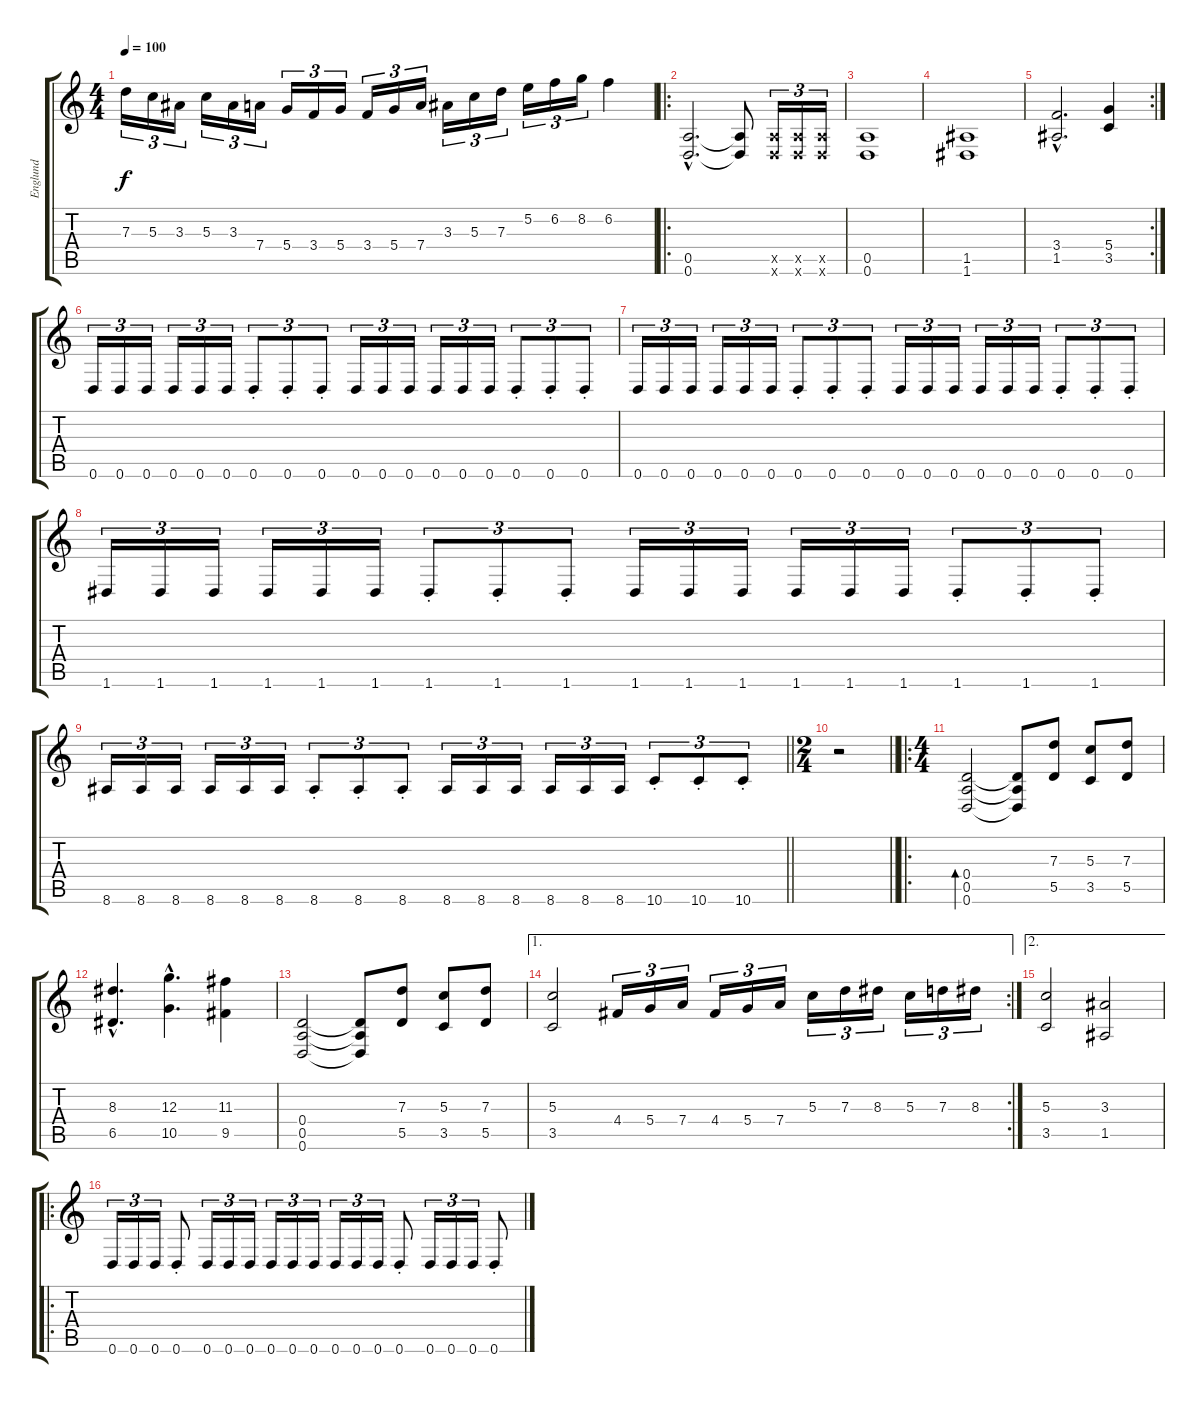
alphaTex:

\track ("Englund" "Englund") {instrument overdrivenguitar}
\staff {score tabs}
\tuning (E4 B3 G3 D3 A2 D2) {hide}
\ts (4 4)
\tempo 100
\clef g2
\ks c
7.3.16{tu (3 2) dy f} 5.3.16{tu (3 2)} 3.3.16{tu (3 2)} 5.3.16{tu (3 2)} 3.3.16{tu (3 2)} 7.4.16{tu (3 2)} 5.4.16{tu (3 2)} 3.4.16{tu (3 2)} 5.4.16{tu (3 2)} 3.4.16{tu (3 2)} 5.4.16{tu (3 2)} 7.4.16{tu (3 2)} 3.3.16{tu (3 2)} 5.3.16{tu (3 2)} 7.3.16{tu (3 2)} 5.2.16{tu (3 2)} 6.2.16{tu (3 2)} 8.2.16{tu (3 2)} 6.2.4 |
\ro
(0.5{hac} 0.6{hac}).2{d} (0.5{t} 0.6{t}).8 (0.5{x} 0.6{x}).16{tu (3 2)} (0.5{x} 0.6{x}).16{tu (3 2)} (0.5{x} 0.6{x}).16{tu (3 2)} |
(0.5 0.6).1 |
(1.5 1.6).1 |
\rc 2
(3.4{hac} 1.5{hac}).2{d} (5.4 3.5).4 |
0.6.16{tu (3 2)} 0.6.16{tu (3 2)} 0.6.16{tu (3 2)} 0.6.16{tu (3 2)} 0.6.16{tu (3 2)} 0.6.16{tu (3 2)} 0.6{st}.8{tu (3 2)} 0.6{st}.8{tu (3 2)} 0.6{st}.8{tu (3 2)} 0.6.16{tu (3 2)} 0.6.16{tu (3 2)} 0.6.16{tu (3 2)} 0.6.16{tu (3 2)} 0.6.16{tu (3 2)} 0.6.16{tu (3 2)} 0.6{st}.8{tu (3 2)} 0.6{st}.8{tu (3 2)} 0.6{st}.8{tu (3 2)} |
0.6.16{tu (3 2)} 0.6.16{tu (3 2)} 0.6.16{tu (3 2)} 0.6.16{tu (3 2)} 0.6.16{tu (3 2)} 0.6.16{tu (3 2)} 0.6{st}.8{tu (3 2)} 0.6{st}.8{tu (3 2)} 0.6{st}.8{tu (3 2)} 0.6.16{tu (3 2)} 0.6.16{tu (3 2)} 0.6.16{tu (3 2)} 0.6.16{tu (3 2)} 0.6.16{tu (3 2)} 0.6.16{tu (3 2)} 0.6{st}.8{tu (3 2)} 0.6{st}.8{tu (3 2)} 0.6{st}.8{tu (3 2)} |
1.6.16{tu (3 2)} 1.6.16{tu (3 2)} 1.6.16{tu (3 2)} 1.6.16{tu (3 2)} 1.6.16{tu (3 2)} 1.6.16{tu (3 2)} 1.6{st}.8{tu (3 2)} 1.6{st}.8{tu (3 2)} 1.6{st}.8{tu (3 2)} 1.6.16{tu (3 2)} 1.6.16{tu (3 2)} 1.6.16{tu (3 2)} 1.6.16{tu (3 2)} 1.6.16{tu (3 2)} 1.6.16{tu (3 2)} 1.6{st}.8{tu (3 2)} 1.6{st}.8{tu (3 2)} 1.6{st}.8{tu (3 2)} |
\barLineRight lightlight
8.6.16{tu (3 2)} 8.6.16{tu (3 2)} 8.6.16{tu (3 2)} 8.6.16{tu (3 2)} 8.6.16{tu (3 2)} 8.6.16{tu (3 2)} 8.6{st}.8{tu (3 2)} 8.6{st}.8{tu (3 2)} 8.6{st}.8{tu (3 2)} 8.6.16{tu (3 2)} 8.6.16{tu (3 2)} 8.6.16{tu (3 2)} 8.6.16{tu (3 2)} 8.6.16{tu (3 2)} 8.6.16{tu (3 2)} 10.6{st}.8{tu (3 2)} 10.6{st}.8{tu (3 2)} 10.6{st}.8{tu (3 2)} |
\ts (2 4)
\barLineRight lightlight
r.2 |
\ro
\ts (4 4)
(0.4 0.5 0.6).2{bd 240} (0.4{t} 0.5{t} 0.6{t}).8 (7.3 5.5).8 (5.3 3.5).8 (7.3 5.5).8 |
(8.3{hac} 6.5{hac}).4{d} (12.3{hac} 10.5{hac}).4{d} (11.3 9.5).4 |
(0.4 0.5 0.6).2 (0.4{t} 0.5{t} 0.6{t}).8 (7.3 5.5).8 (5.3 3.5).8 (7.3 5.5).8 |
\ae 1
\rc 2
(5.3 3.5).2 4.4.16{tu (3 2)} 5.4.16{tu (3 2)} 7.4.16{tu (3 2)} 4.4.16{tu (3 2)} 5.4.16{tu (3 2)} 7.4.16{tu (3 2)} 5.3.16{tu (3 2)} 7.3.16{tu (3 2)} 8.3.16{tu (3 2)} 5.3.16{tu (3 2)} 7.3.16{tu (3 2)} 8.3.16{tu (3 2)} |
\ae 2
(5.3 3.5).2 (3.3 1.5).2 |
\ro
0.6.16{tu (3 2)} 0.6.16{tu (3 2)} 0.6.16{tu (3 2)} 0.6{st}.8 0.6.16{tu (3 2)} 0.6.16{tu (3 2)} 0.6.16{tu (3 2)} 0.6.16{tu (3 2)} 0.6.16{tu (3 2)} 0.6.16{tu (3 2)} 0.6.16{tu (3 2)} 0.6.16{tu (3 2)} 0.6.16{tu (3 2)} 0.6{st}.8 0.6.16{tu (3 2)} 0.6.16{tu (3 2)} 0.6.16{tu (3 2)} 0.6{st}.8
